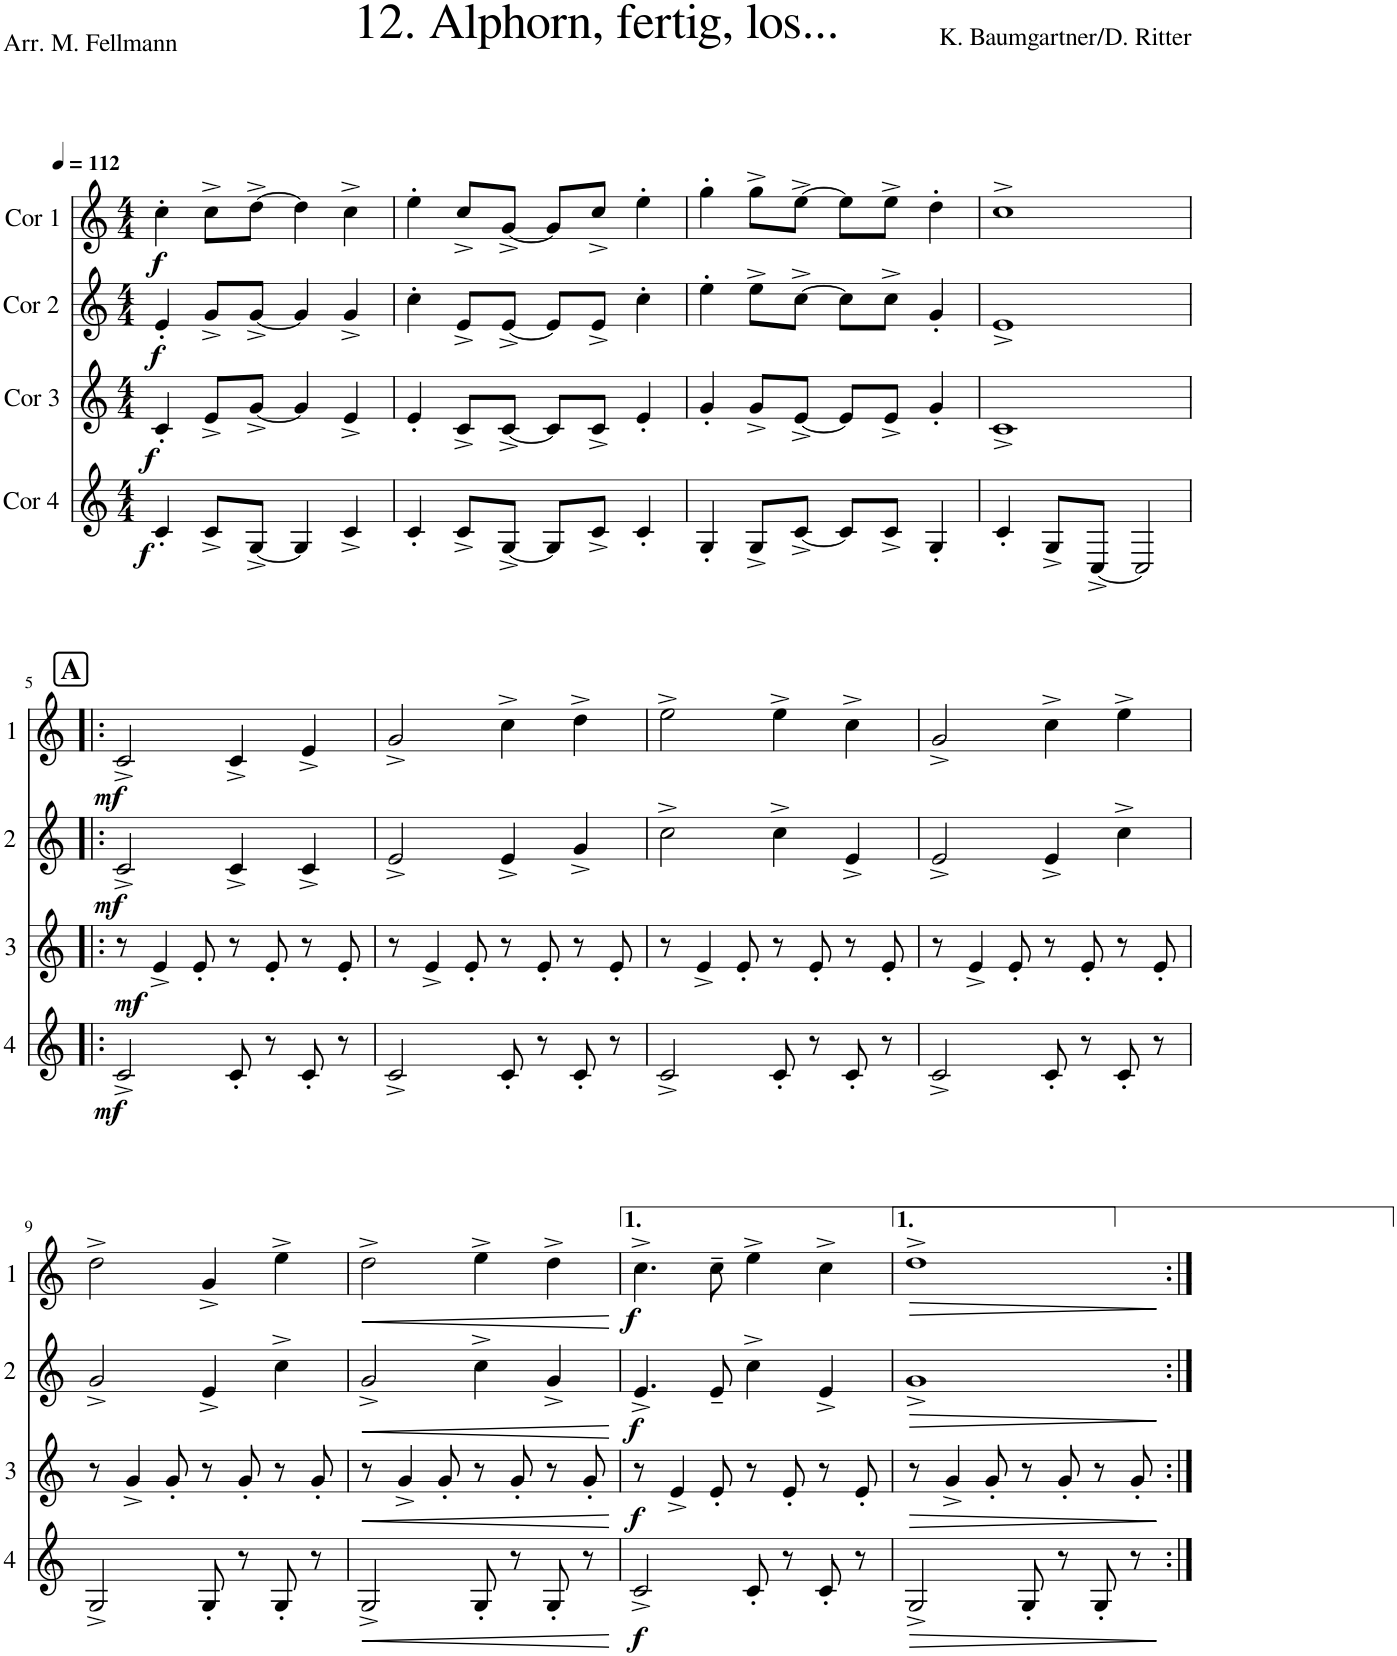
**kern	**dynam	**kern	**dynam	**kern	**dynam	**kern	**dynam
*part4	*part4	*part3	*part3	*part2	*part2	*part1	*part1
*staff4	*staff4	*staff3	*staff3	*staff2	*staff2	*staff1	*staff1
*I"Cor 4	*	*I"Cor 3	*	*I"Cor 2	*	*I"Cor 1	*
*clefG2	*	*clefG2	*	*clefG2	*	*clefG2	*
*Trd4c7	*	*Trd4c7	*	*Trd4c7	*	*Trd4c7	*
*k[]	*	*k[]	*	*k[]	*	*k[]	*
*M4/4	*	*M4/4	*	*M4/4	*	*M4/4	*
*MM112	*	*MM112	*	*MM112	*	*MM112	*
=1	=1	=1	=1	=1	=1	=1	=1
!	!LO:DY:b	!	!LO:DY:b	!	!LO:DY:b	!	!LO:DY:b
4c'/	f	4c'/	f	4e'/	f	4cc'\	f
8c^/L	.	8e^/L	.	8g^/L	.	8cc^\L	.
[8G^/J	.	[8g^/J	.	[8g^/J	.	[8dd^\J	.
4G/]	.	4g/]	.	4g/]	.	4dd\]	.
4c^/	.	4e^/	.	4g^/	.	4cc^\	.
=2	=2	=2	=2	=2	=2	=2	=2
4c'/	.	4e'/	.	4cc'\	.	4ee'\	.
8c^/L	.	8c^/L	.	8e^/L	.	8cc^/L	.
[8G^/J	.	[8c^/J	.	[8e^/J	.	[8g^/J	.
8G/L]	.	8c/L]	.	8e/L]	.	8g/L]	.
8c^/J	.	8c^/J	.	8e^/J	.	8cc^/J	.
4c'/	.	4e'/	.	4cc'\	.	4ee'\	.
=3	=3	=3	=3	=3	=3	=3	=3
4G'/	.	4g'/	.	4ee'\	.	4gg'\	.
8G^/L	.	8g^/L	.	8ee^\L	.	8gg^\L	.
[8c^/J	.	[8e^/J	.	[8cc^\J	.	[8ee^\J	.
8c/L]	.	8e/L]	.	8cc\L]	.	8ee\L]	.
8c^/J	.	8e^/J	.	8cc^\J	.	8ee^\J	.
4G'/	.	4g'/	.	4g'/	.	4dd'\	.
=4	=4	=4	=4	=4	=4	=4	=4
4c'/	.	1c^	.	1e^	.	1cc^	.
8G^/L	.	.	.	.	.	.	.
[8C^/J	.	.	.	.	.	.	.
2C/]	.	.	.	.	.	.	.
!!LO:LB:g=z
!!LO:REH:place=s1:a:B:cj:fs=14:t=A
=5!|:	=5!|:	=5!|:	=5!|:	=5!|:	=5!|:	=5!|:	=5!|:
!	!LO:DY:b	!	!LO:DY:b	!	!LO:DY:b	!	!LO:DY:b
2c^/	mf	8r	mf	2c^/	mf	2c^/	mf
.	.	4e^/	.	.	.	.	.
.	.	8e'/	.	.	.	.	.
8c'/	.	8r	.	4c^/	.	4c^/	.
8r	.	8e'/	.	.	.	.	.
8c'/	.	8r	.	4c^/	.	4e^/	.
8r	.	8e'/	.	.	.	.	.
=6	=6	=6	=6	=6	=6	=6	=6
2c^/	.	8r	.	2e^/	.	2g^/	.
.	.	4e^/	.	.	.	.	.
.	.	8e'/	.	.	.	.	.
8c'/	.	8r	.	4e^/	.	4cc^\	.
8r	.	8e'/	.	.	.	.	.
8c'/	.	8r	.	4g^/	.	4dd^\	.
8r	.	8e'/	.	.	.	.	.
=7	=7	=7	=7	=7	=7	=7	=7
2c^/	.	8r	.	2cc^\	.	2ee^\	.
.	.	4e^/	.	.	.	.	.
.	.	8e'/	.	.	.	.	.
8c'/	.	8r	.	4cc^\	.	4ee^\	.
8r	.	8e'/	.	.	.	.	.
8c'/	.	8r	.	4e^/	.	4cc^\	.
8r	.	8e'/	.	.	.	.	.
=8	=8	=8	=8	=8	=8	=8	=8
2c^/	.	8r	.	2e^/	.	2g^/	.
.	.	4e^/	.	.	.	.	.
.	.	8e'/	.	.	.	.	.
8c'/	.	8r	.	4e^/	.	4cc^\	.
8r	.	8e'/	.	.	.	.	.
8c'/	.	8r	.	4cc^\	.	4ee^\	.
8r	.	8e'/	.	.	.	.	.
!!LO:LB:g=z
=9	=9	=9	=9	=9	=9	=9	=9
2G^/	.	8r	.	2g^/	.	2dd^\	.
.	.	4g^/	.	.	.	.	.
.	.	8g'/	.	.	.	.	.
8G'/	.	8r	.	4e^/	.	4g^/	.
8r	.	8g'/	.	.	.	.	.
8G'/	.	8r	.	4cc^\	.	4ee^\	.
8r	.	8g'/	.	.	.	.	.
=10	=10	=10	=10	=10	=10	=10	=10
!	!LO:HP:b	!	!LO:HP:b	!	!LO:HP:b	!	!LO:HP:b
2G^/	<	8r	<	2g^/	<	2dd^\	<
.	.	4g^/	.	.	.	.	.
.	.	8g'/	.	.	.	.	.
8G'/	.	8r	.	4cc^\	.	4ee^\	.
8r	.	8g'/	.	.	.	.	.
8G'/	.	8r	.	4g^/	.	4dd^\	.
8r	.	8g'/	.	.	.	.	.
.	[	.	[	.	[	.	[
=11	=11	=11	=11	=11	=11	=11	=11
!	!LO:DY:b	!	!LO:DY:b	!	!LO:DY:b	!	!LO:DY:b
2c^/	f	8r	f	4.e^/	f	4.cc^\	f
.	.	4e^/	.	.	.	.	.
.	.	8e'/	.	8e~/	.	8cc~\	.
8c'/	.	8r	.	4cc^\	.	4ee^\	.
8r	.	8e'/	.	.	.	.	.
8c'/	.	8r	.	4e^/	.	4cc^\	.
8r	.	8e'/	.	.	.	.	.
=12	=12	=12	=12	=12	=12	=12	=12
!	!LO:HP:b	!	!LO:HP:b	!	!LO:HP:b	!	!LO:HP:b
2G^/	>	8r	>	1g^	>	1dd^	>
.	.	4g^/	.	.	.	.	.
.	.	8g'/	.	.	.	.	.
8G'/	.	8r	.	.	.	.	.
8r	.	8g'/	.	.	.	.	.
8G'/	.	8r	.	.	.	.	.
8r	.	8g'/	.	.	.	.	.
.	]	.	]	.	]	.	]
=:|!	=:|!	=:|!	=:|!	=:|!	=:|!	=:|!	=:|!
*-	*-	*-	*-	*-	*-	*-	*-
